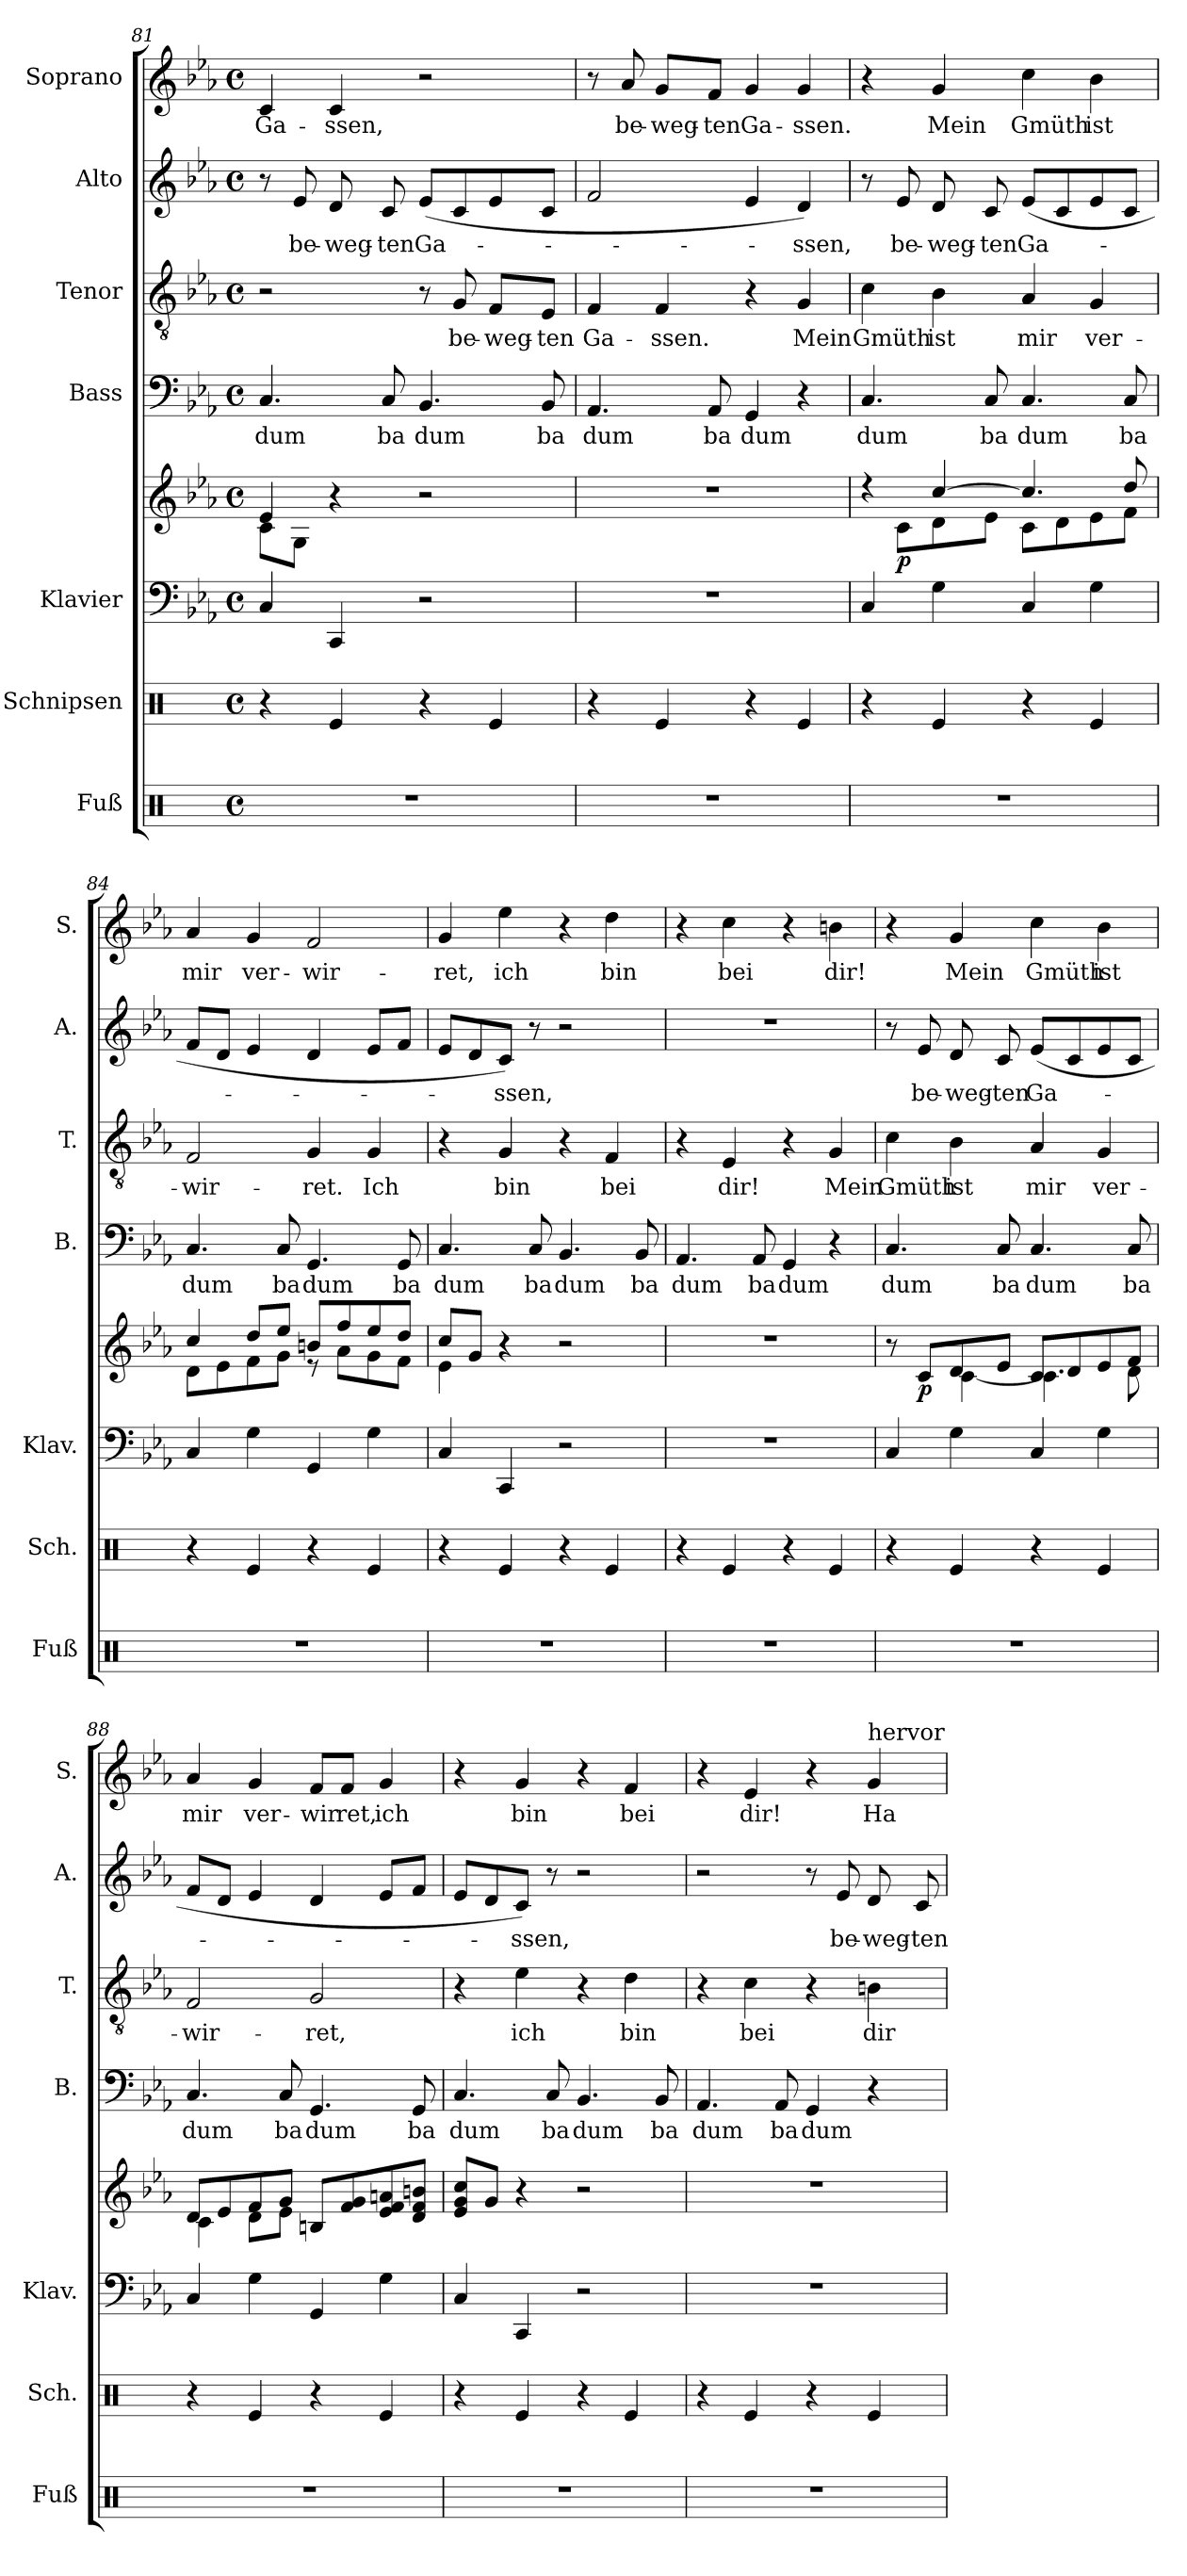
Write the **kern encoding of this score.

**kern	**kern	**kern	**kern	**dynam	**kern	**text	**kern	**text	**kern	**text	**kern	**text
*part7	*part6	*part5	*part5	*part5	*part4	*part4	*part3	*part3	*part2	*part2	*part1	*part1
*staff8	*staff7	*staff6	*staff5	*staff5/6	*staff4	*staff4	*staff3	*staff3	*staff2	*staff2	*staff1	*staff1
*I"Fuß	*I"Schnipsen	*I"Klavier	*	*	*I"Bass	*	*I"Tenor	*	*I"Alto	*	*I"Soprano	*
*I'Fuß	*I'Sch.	*I'Klav.	*	*	*I'B.	*	*I'T.	*	*I'A.	*	*I'S.	*
*clefX	*clefX	*clefF4	*clefG2	*	*clefF4	*	*clefGv2	*	*clefG2	*	*clefG2	*
*k[]	*k[]	*k[b-e-a-]	*k[b-e-a-]	*	*k[b-e-a-]	*	*k[b-e-a-]	*	*k[b-e-a-]	*	*k[b-e-a-]	*
*M4/4	*M4/4	*M4/4	*M4/4	*	*M4/4	*	*M4/4	*	*M4/4	*	*M4/4	*
*met(c)	*met(c)	*met(c)	*met(c)	*	*met(c)	*	*met(c)	*	*met(c)	*	*met(c)	*
=81	=81	=81	=81	=81	=81	=81	=81	=81	=81	=81	=81	=81
*	*	*	*^	*	*	*	*	*	*	*	*	*
!	!	!	!	!	!	!	!LO:LY:b	!	!	!	!	!	!LO:LY:b
1r	4r	4C/	4e-/	8c\L	.	4.C/	dum	2r	.	8r	.	4c/	Ga-
!	!	!	!	!	!	!	!	!	!	!	!LO:LY:b	!	!
.	.	.	.	8G\J	.	.	.	.	.	8e-/	be-	.	.
!	!	!	!	!	!	!	!	!	!	!	!LO:LY:b	!	!LO:LY:b
.	4Re/	4CC/	4r	2.ryy	.	.	.	.	.	8d/	-weg-	4c/	-ssen,
!	!	!	!	!	!	!	!LO:LY:b	!	!	!	!LO:LY:b	!	!
.	.	.	.	.	.	8C/	ba	.	.	8c/	-ten	.	.
!	!	!	!	!	!	!	!LO:LY:b	!	!	!	!LO:LY:b	!	!
.	4r	2r	2r	.	.	4.BB-/	dum	8r	.	(8e-/L	Ga-	2r	.
!	!	!	!	!	!	!	!	!	!LO:LY:b	!	!	!	!
.	.	.	.	.	.	.	.	8G/	be-	8c/	.	.	.
!	!	!	!	!	!	!	!	!	!LO:LY:b	!	!	!	!
.	4Re/	.	.	.	.	.	.	8F/L	-weg-	8e-/	.	.	.
!	!	!	!	!	!	!	!LO:LY:b	!	!LO:LY:b	!	!	!	!
.	.	.	.	.	.	8BB-/	ba	8E-/J	-ten	8c/J	.	.	.
*	*	*	*v	*v	*	*	*	*	*	*	*	*	*
=82	=82	=82	=82	=82	=82	=82	=82	=82	=82	=82	=82	=82
!	!	!	!	!	!	!LO:LY:b	!	!LO:LY:b	!	!	!	!
1r	4r	1r	1r	.	4.AA-/	dum	4F/	Ga-	2f/	.	8r	.
!	!	!	!	!	!	!	!	!	!	!	!	!LO:LY:b
.	.	.	.	.	.	.	.	.	.	.	8a-/	be-
!	!	!	!	!	!	!	!	!LO:LY:b	!	!	!	!LO:LY:b
.	4Re/	.	.	.	.	.	4F/	-ssen.	.	.	8g/L	-weg-
!	!	!	!	!	!	!LO:LY:b	!	!	!	!	!	!LO:LY:b
.	.	.	.	.	8AA-/	ba	.	.	.	.	8f/J	-ten
!	!	!	!	!	!	!LO:LY:b	!	!	!	!	!	!LO:LY:b
.	4r	.	.	.	4GG/	dum	4r	.	4e-/	.	4g/	Ga-
!	!	!	!	!	!	!	!	!LO:LY:b	!	!LO:LY:b	!	!LO:LY:b
.	4Re/	.	.	.	4r	.	4G/	Mein	4d/)	-ssen,	4g/	-ssen.
=83	=83	=83	=83	=83	=83	=83	=83	=83	=83	=83	=83	=83
*	*	*	*^	*	*	*	*	*	*	*	*	*
!	!	!	!	!	!	!	!LO:LY:b	!	!LO:LY:b	!	!	!	!
1r	4r	4C/	4r	8ryy	.	4.C/	dum	4c\	Gmüth	8r	.	4r	.
!	!	!	!	!	!LO:DY:b	!	!	!	!	!	!LO:LY:b	!	!
.	.	.	.	8c\L	p	.	.	.	.	8e-/	be-	.	.
!	!	!	!	!	!	!	!	!	!LO:LY:b	!	!LO:LY:b	!	!LO:LY:b
.	4Re/	4G\	[4cc/	8d\	.	.	.	4B-\	ist	8d/	-weg-	4g/	Mein
!	!	!	!	!	!	!	!LO:LY:b	!	!	!	!LO:LY:b	!	!
.	.	.	.	8e-\J	.	8C/	ba	.	.	8c/	-ten	.	.
!	!	!	!	!	!	!	!LO:LY:b	!	!LO:LY:b	!	!LO:LY:b	!	!LO:LY:b
.	4r	4C/	4.cc/]	8c\L	.	4.C/	dum	4A-/	mir	(8e-/L	Ga-	4cc\	Gmüth
.	.	.	.	8d\	.	.	.	.	.	8c/	.	.	.
!	!	!	!	!	!	!	!	!	!LO:LY:b	!	!	!	!LO:LY:b
.	4Re/	4G\	.	8e-\	.	.	.	4G/	ver-	8e-/	.	4b-\	ist
!	!	!	!	!	!	!	!LO:LY:b	!	!	!	!	!	!
.	.	.	8dd/	8f\J	.	8C/	ba	.	.	8c/J	.	.	.
=84	=84	=84	=84	=84	=84	=84	=84	=84	=84	=84	=84	=84	=84
!	!	!	!	!	!	!	!LO:LY:b	!	!LO:LY:b	!	!	!	!LO:LY:b
1r	4r	4C/	4cc/	8d\L	.	4.C/	dum	2F/	-wir-	8f/L	.	4a-/	mir
.	.	.	.	8e-\	.	.	.	.	.	8d/J	.	.	.
!	!	!	!	!	!	!	!	!	!	!	!	!	!LO:LY:b
.	4Re/	4G\	8dd/L	8f\	.	.	.	.	.	4e-/	.	4g/	ver-
!	!	!	!	!	!	!	!LO:LY:b	!	!	!	!	!	!
.	.	.	8ee-/J	8g\J	.	8C/	ba	.	.	.	.	.	.
!	!	!	!	!	!	!	!LO:LY:b	!	!LO:LY:b	!	!	!	!LO:LY:b
.	4r	4GG/	8bn/L	8r	.	4.GG/	dum	4G/	-ret.	4d/	.	2f/	-wir-
.	.	.	8ff/	8a-\L	.	.	.	.	.	.	.	.	.
!	!	!	!	!	!	!	!	!	!LO:LY:b	!	!	!	!
.	4Re/	4G\	8ee-/	8g\	.	.	.	4G/	Ich	8e-/L	.	.	.
!	!	!	!	!	!	!	!LO:LY:b	!	!	!	!	!	!
.	.	.	8dd/J	8f\J	.	8GG/	ba	.	.	8f/J	.	.	.
=85	=85	=85	=85	=85	=85	=85	=85	=85	=85	=85	=85	=85	=85
!	!	!	!	!	!	!	!LO:LY:b	!	!	!	!	!	!LO:LY:b
1r	4r	4C/	8cc/L	4e-\	.	4.C/	dum	4r	.	8e-/L	.	4g/	-ret,
.	.	.	8g/J	.	.	.	.	.	.	8d/	.	.	.
!	!	!	!	!	!	!	!	!	!LO:LY:b	!	!LO:LY:b	!	!LO:LY:b
.	4Re/	4CC/	4r	2.ryy	.	.	.	4G/	bin	8c/J)	-ssen,	4ee-\	ich
!	!	!	!	!	!	!	!LO:LY:b	!	!	!	!	!	!
.	.	.	.	.	.	8C/	ba	.	.	8r	.	.	.
!	!	!	!	!	!	!	!LO:LY:b	!	!	!	!	!	!
.	4r	2r	2r	.	.	4.BB-/	dum	4r	.	2r	.	4r	.
!	!	!	!	!	!	!	!	!	!LO:LY:b	!	!	!	!LO:LY:b
.	4Re/	.	.	.	.	.	.	4F/	bei	.	.	4dd\	bin
!	!	!	!	!	!	!	!LO:LY:b	!	!	!	!	!	!
.	.	.	.	.	.	8BB-/	ba	.	.	.	.	.	.
*	*	*	*v	*v	*	*	*	*	*	*	*	*	*
=86	=86	=86	=86	=86	=86	=86	=86	=86	=86	=86	=86	=86
!	!	!	!	!	!	!LO:LY:b	!	!	!	!	!	!
1r	4r	1r	1r	.	4.AA-/	dum	4r	.	1r	.	4r	.
!	!	!	!	!	!	!	!	!LO:LY:b	!	!	!	!LO:LY:b
.	4Re/	.	.	.	.	.	4E-/	dir!	.	.	4cc\	bei
!	!	!	!	!	!	!LO:LY:b	!	!	!	!	!	!
.	.	.	.	.	8AA-/	ba	.	.	.	.	.	.
!	!	!	!	!	!	!LO:LY:b	!	!	!	!	!	!
.	4r	.	.	.	4GG/	dum	4r	.	.	.	4r	.
!	!	!	!	!	!	!	!	!LO:LY:b	!	!	!	!LO:LY:b
.	4Re/	.	.	.	4r	.	4G/	Mein	.	.	4bn\	dir!
=87	=87	=87	=87	=87	=87	=87	=87	=87	=87	=87	=87	=87
*	*	*	*^	*	*	*	*	*	*	*	*	*
!	!	!	!	!	!	!	!LO:LY:b	!	!LO:LY:b	!	!	!	!
1r	4r	4C/	8r	4ryy	.	4.C/	dum	4c\	Gmüth	8r	.	4r	.
!	!	!	!	!	!LO:DY:b	!	!	!	!	!	!LO:LY:b	!	!
.	.	.	8c/L	.	p	.	.	.	.	8e-/	be-	.	.
!	!	!	!	!	!	!	!	!	!LO:LY:b	!	!LO:LY:b	!	!LO:LY:b
.	4Re/	4G\	8d/	[4c\	.	.	.	4B-\	ist	8d/	-weg-	4g/	Mein
!	!	!	!	!	!	!	!LO:LY:b	!	!	!	!LO:LY:b	!	!
.	.	.	8e-/J	.	.	8C/	ba	.	.	8c/	-ten	.	.
!	!	!	!	!	!	!	!LO:LY:b	!	!LO:LY:b	!	!LO:LY:b	!	!LO:LY:b
.	4r	4C/	8c/L	4.c\]	.	4.C/	dum	4A-/	mir	(8e-/L	Ga-	4cc\	Gmüth
.	.	.	8d/	.	.	.	.	.	.	8c/	.	.	.
!	!	!	!	!	!	!	!	!	!LO:LY:b	!	!	!	!LO:LY:b
.	4Re/	4G\	8e-/	.	.	.	.	4G/	ver-	8e-/	.	4b-\	ist
!	!	!	!	!	!	!	!LO:LY:b	!	!	!	!	!	!
.	.	.	8f/J	8d\	.	8C/	ba	.	.	8c/J	.	.	.
=88	=88	=88	=88	=88	=88	=88	=88	=88	=88	=88	=88	=88	=88
!	!	!	!	!	!	!	!LO:LY:b	!	!LO:LY:b	!	!	!	!LO:LY:b
1r	4r	4C/	8d/L	4c\	.	4.C/	dum	2F/	-wir-	8f/L	.	4a-/	mir
.	.	.	8e-/	.	.	.	.	.	.	8d/J	.	.	.
!	!	!	!	!	!	!	!	!	!	!	!	!	!LO:LY:b
.	4Re/	4G\	8f/	8d\L	.	.	.	.	.	4e-/	.	4g/	ver-
!	!	!	!	!	!	!	!LO:LY:b	!	!	!	!	!	!
.	.	.	8g/J	8e-\J	.	8C/	ba	.	.	.	.	.	.
!	!	!	!	!	!	!	!LO:LY:b	!	!LO:LY:b	!	!	!	!LO:LY:b
.	4r	4GG/	8Bn/L	2ryy	.	4.GG/	dum	2G/	-ret,	4d/	.	8f/L	-wir
!	!	!	!	!	!	!	!	!	!	!	!	!	!LO:LY:b
.	.	.	8f/ 8g/	.	.	.	.	.	.	.	.	8f/J	-ret,
!	!	!	!	!	!	!	!	!	!	!	!	!	!LO:LY:b
.	4Re/	4G\	8e-/ 8f/ 8an/	.	.	.	.	.	.	8e-/L	.	4g/	ich
!	!	!	!	!	!	!	!LO:LY:b	!	!	!	!	!	!
.	.	.	8d/ 8f/ 8bn/J	.	.	8GG/	ba	.	.	8f/J	.	.	.
*	*	*	*v	*v	*	*	*	*	*	*	*	*	*
=89	=89	=89	=89	=89	=89	=89	=89	=89	=89	=89	=89	=89
!	!	!	!	!	!	!LO:LY:b	!	!	!	!	!	!
1r	4r	4C/	8e-/ 8g/ 8cc/L	.	4.C/	dum	4r	.	8e-/L	.	4r	.
.	.	.	8g/J	.	.	.	.	.	8d/	.	.	.
!	!	!	!	!	!	!	!	!LO:LY:b	!	!LO:LY:b	!	!LO:LY:b
.	4Re/	4CC/	4r	.	.	.	4e-\	ich	8c/J)	-ssen,	4g/	bin
!	!	!	!	!	!	!LO:LY:b	!	!	!	!	!	!
.	.	.	.	.	8C/	ba	.	.	8r	.	.	.
!	!	!	!	!	!	!LO:LY:b	!	!	!	!	!	!
.	4r	2r	2r	.	4.BB-/	dum	4r	.	2r	.	4r	.
!	!	!	!	!	!	!	!	!LO:LY:b	!	!	!	!LO:LY:b
.	4Re/	.	.	.	.	.	4d\	bin	.	.	4f/	bei
!	!	!	!	!	!	!LO:LY:b	!	!	!	!	!	!
.	.	.	.	.	8BB-/	ba	.	.	.	.	.	.
=90	=90	=90	=90	=90	=90	=90	=90	=90	=90	=90	=90	=90
!	!	!	!	!	!	!LO:LY:b	!	!	!	!	!	!
1r	4r	1r	1r	.	4.AA-/	dum	4r	.	2r	.	4r	.
!	!	!	!	!	!	!	!	!LO:LY:b	!	!	!	!LO:LY:b
.	4Re/	.	.	.	.	.	4c\	bei	.	.	4e-/	dir!
!	!	!	!	!	!	!LO:LY:b	!	!	!	!	!	!
.	.	.	.	.	8AA-/	ba	.	.	.	.	.	.
!	!	!	!	!	!	!LO:LY:b	!	!	!	!	!	!
.	4r	.	.	.	4GG/	dum	4r	.	8r	.	4r	.
!	!	!	!	!	!	!	!	!	!	!LO:LY:b	!	!
.	.	.	.	.	.	.	.	.	8e-/	be-	.	.
!	!	!	!	!	!	!	!	!	!	!	!LO:TX:a:t=hervor	!
!	!	!	!	!	!	!	!	!LO:LY:b	!	!LO:LY:b	!	!LO:LY:b
.	4Re/	.	.	.	4r	.	4Bn\	dir	8d/	-weg-	4g/	Ha-
!	!	!	!	!	!	!	!	!	!	!LO:LY:b	!	!
.	.	.	.	.	.	.	.	.	8c/	-ten	.	.
=	=	=	=	=	=	=	=	=	=	=	=	=
*-	*-	*-	*-	*-	*-	*-	*-	*-	*-	*-	*-	*-
